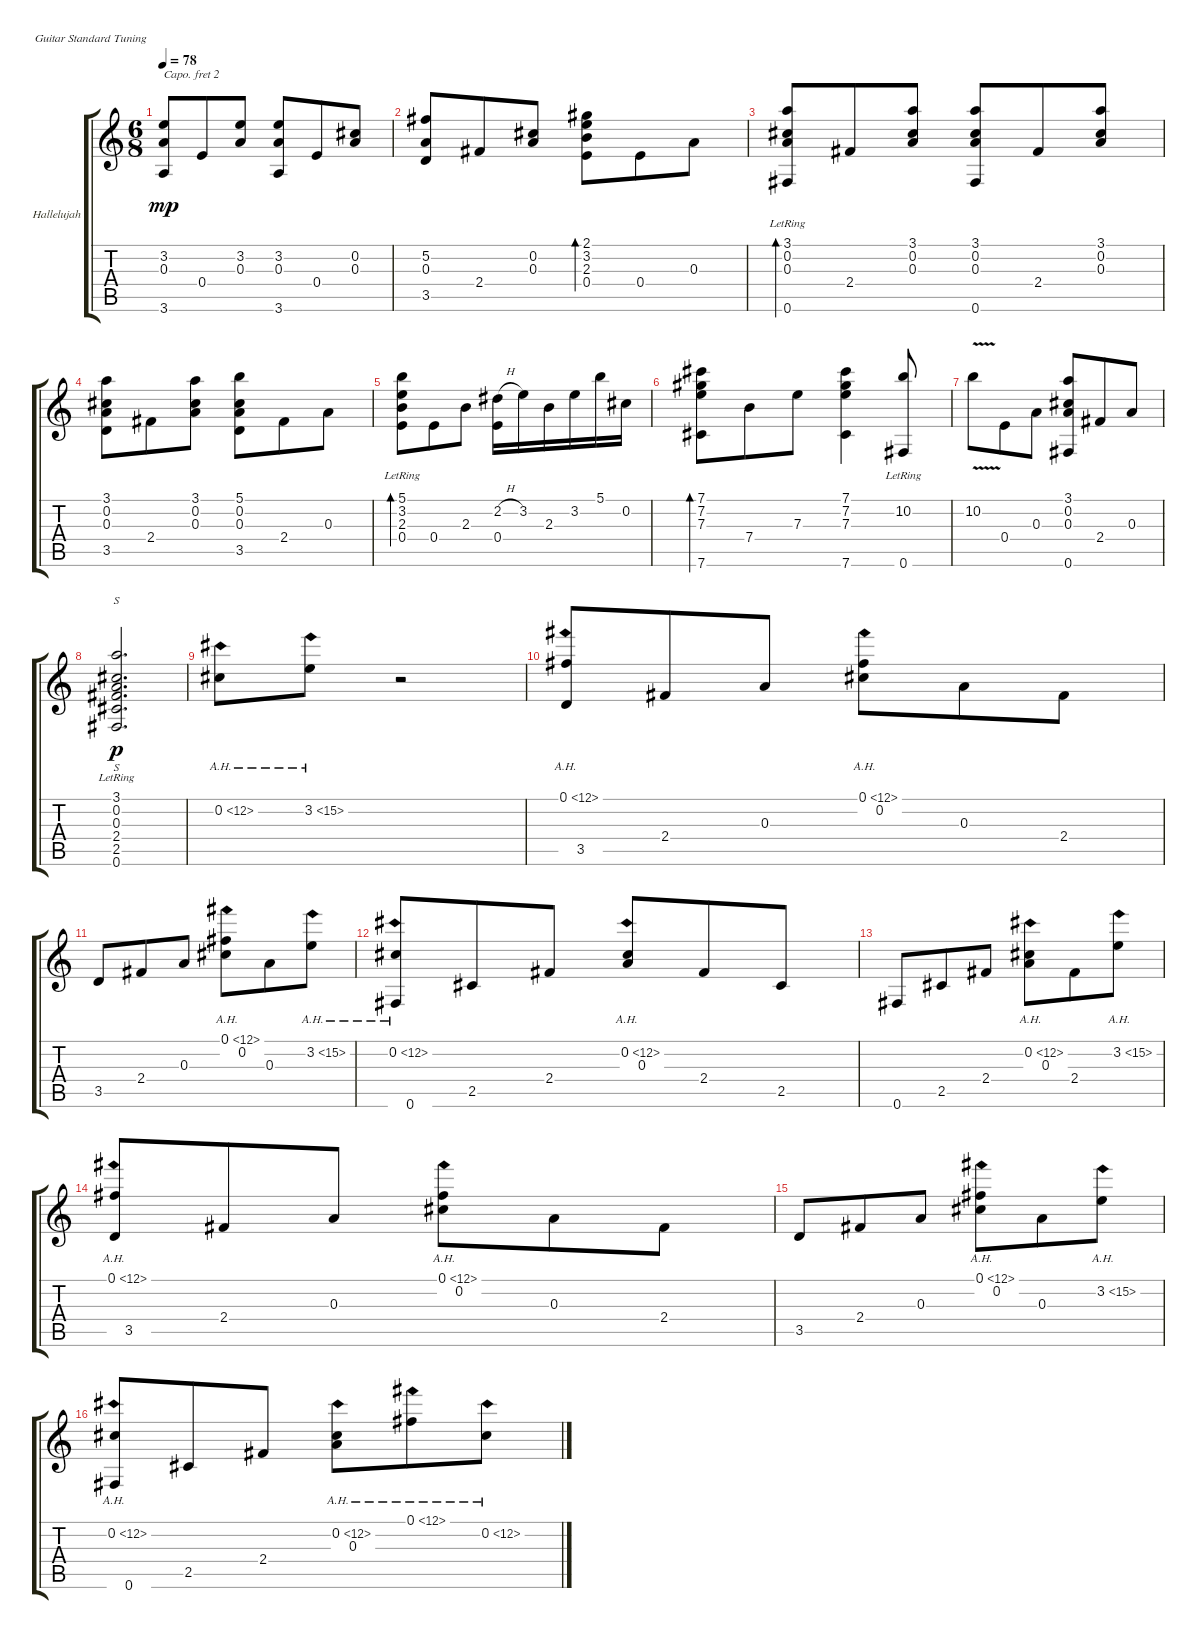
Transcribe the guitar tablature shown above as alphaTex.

\defaultSystemsLayout 4
\bracketExtendMode groupsimilarinstruments
\firstSystemTrackNameOrientation horizontal
\otherSystemsTrackNameOrientation horizontal
\track ("Hallelujah" "Hallelujah") {instrument acousticguitarsteel}
\staff {score tabs}
\capo 2
\tuning (E4 B3 G3 D3 A2 E2)
\ts (6 8)
\tempo 78
\clef g2
\ks c
(3.2 0.3 3.6).8{dy mp} 0.4.8 (0.3 3.2).8 (3.2 0.3 3.6).8 0.4.8 (0.3 0.2).8 |
(3.5 0.3 5.2).8 2.4.8 (0.3 0.2).8 (2.1 3.2 2.3 0.4).8{bd 81} 0.4.8 0.3.8 |
(0.6 0.2 3.1 0.3{lr}).8{bd 30} 2.4.8 (3.1 0.2 0.3).8 (0.3 0.2 3.1 0.6).8 2.4.8 (0.3 0.2 3.1).8 |
(3.1 0.2 0.3 3.5).8 2.4.8 (0.3 0.2 3.1).8 (5.1 0.2 0.3 3.5).8 2.4.8 0.3.8 |
(0.4 2.3 3.2 5.1{lr}).8{bd 165} 0.4.8 2.3.8 (2.2{h} 0.4).16 3.2.16 2.3.16 3.2.16 5.1.16 0.2.16 |
(7.1 7.2 7.3 7.6).8{bd 119} 7.4.8 7.3.8 (7.3 7.2 7.1 7.6).4 (10.2{lr} 0.6).8 |
10.2{v}.8 0.4.8 0.3.8 (3.1 0.2 0.3 0.6).8 2.4.8 0.3.8 |
(0.6 2.5 2.4 0.3 0.2 3.1{lr}).2{s d dy p} |
0.2{ah 12}.8 3.2{ah 12}.8 r.2 |
(3.5 0.1{ah 12}).8 2.4.8 0.3.8 (0.2 0.1{ah 12}).8 0.3.8 2.4.8 |
3.5.8 2.4.8 0.3.8 (0.2 0.1{ah 12}).8 0.3.8 3.2{ah 12}.8 |
(0.2{ah 12} 0.6).8 2.5.8 2.4.8 (0.2{ah 12} 0.3).8 2.4.8 2.5.8 |
0.6.8 2.5.8 2.4.8 (0.2{ah 12} 0.3).8 2.4.8 3.2{ah 12}.8 |
(0.1{ah 12} 3.5).8 2.4.8 0.3.8 (0.1{ah 12} 0.2).8 0.3.8 2.4.8 |
3.5.8 2.4.8 0.3.8 (0.1{ah 12} 0.2).8 0.3.8 3.2{ah 12}.8 |
(0.2{ah 12} 0.6).8 2.5.8 2.4.8 (0.2{ah 12} 0.3).8 0.1{ah 12}.8 0.2{ah 12}.8
